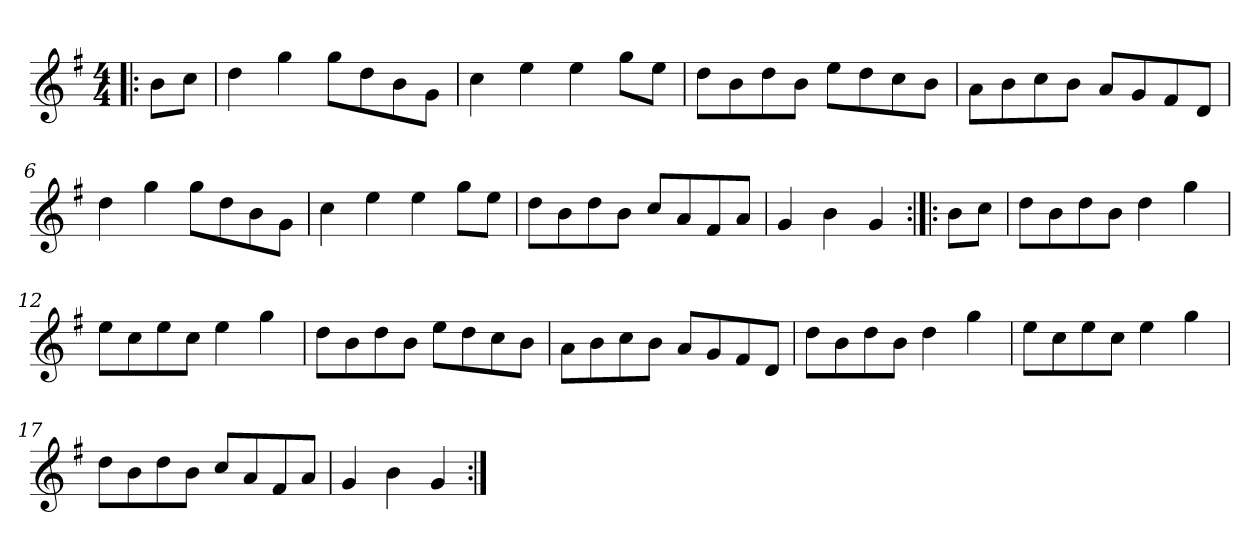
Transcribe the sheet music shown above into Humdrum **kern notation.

**kern
*part1
*staff1
*clefG2
*k[f#]
*G:
*M4/4
=1!|:
8b\L
8cc\J
=2
4dd\
4gg\
8gg\L
8dd\
8b\
8g\J
=3
4cc\
4ee\
4ee\
8gg\L
8ee\J
=4
8dd\L
8b\
8dd\
8b\J
8ee\L
8dd\
8cc\
8b\J
=5
8a\L
8b\
8cc\
8b\J
8a/L
8g/
8f#/
8d/J
=6
4dd\
4gg\
8gg\L
8dd\
8b\
8g\J
=7
4cc\
4ee\
4ee\
8gg\L
8ee\J
!!LO:LB:g=z
=8
8dd\L
8b\
8dd\
8b\J
8cc/L
8a/
8f#/
8a/J
=9
4g/
4b\
4g/
=10:|!|:
8b\L
8cc\J
=11
8dd\L
8b\
8dd\
8b\J
4dd\
4gg\
=12
8ee\L
8cc\
8ee\
8cc\J
4ee\
4gg\
=13
8dd\L
8b\
8dd\
8b\J
8ee\L
8dd\
8cc\
8b\J
=14
8a\L
8b\
8cc\
8b\J
8a/L
8g/
8f#/
8d/J
!!LO:LB:g=z
=15
8dd\L
8b\
8dd\
8b\J
4dd\
4gg\
=16
8ee\L
8cc\
8ee\
8cc\J
4ee\
4gg\
=17
8dd\L
8b\
8dd\
8b\J
8cc/L
8a/
8f#/
8a/J
=18
4g/
4b\
4g/
=:|!
*-
